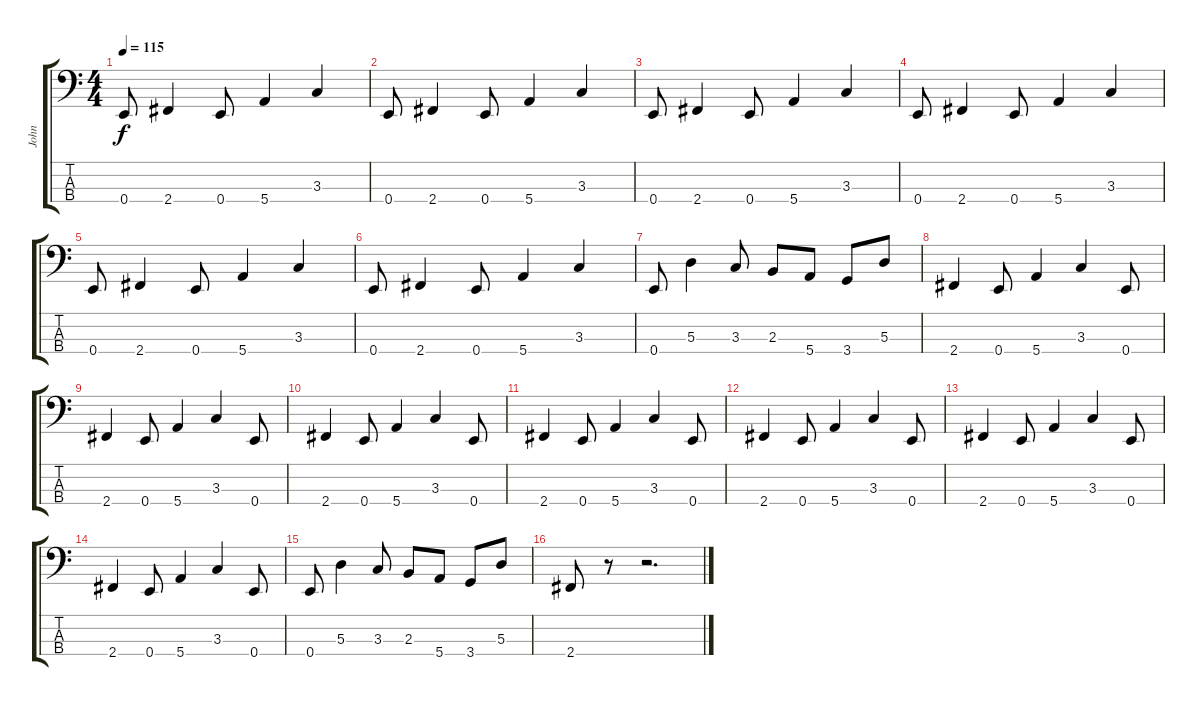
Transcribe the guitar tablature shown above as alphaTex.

\track ("John" "John") {mute instrument electricbassfinger}
\staff {score tabs}
\tuning (G2 D2 A1 E1) {hide}
\ts (4 4)
\tempo 115
\clef f4
\ks c
0.4.8{dy f} 2.4.4 0.4.8 5.4.4 3.3.4 |
0.4.8 2.4.4 0.4.8 5.4.4 3.3.4 |
0.4.8 2.4.4 0.4.8 5.4.4 3.3.4 |
0.4.8 2.4.4 0.4.8 5.4.4 3.3.4 |
0.4.8 2.4.4 0.4.8 5.4.4 3.3.4 |
0.4.8 2.4.4 0.4.8 5.4.4 3.3.4 |
0.4.8 5.3.4 3.3.8 2.3.8 5.4.8 3.4.8 5.3.8 |
2.4.4 0.4.8 5.4.4 3.3.4 0.4.8 |
2.4.4 0.4.8 5.4.4 3.3.4 0.4.8 |
2.4.4 0.4.8 5.4.4 3.3.4 0.4.8 |
2.4.4 0.4.8 5.4.4 3.3.4 0.4.8 |
2.4.4 0.4.8 5.4.4 3.3.4 0.4.8 |
2.4.4 0.4.8 5.4.4 3.3.4 0.4.8 |
2.4.4 0.4.8 5.4.4 3.3.4 0.4.8 |
0.4.8 5.3.4 3.3.8 2.3.8 5.4.8 3.4.8 5.3.8 |
2.4.8 r.8 r.2{d}
